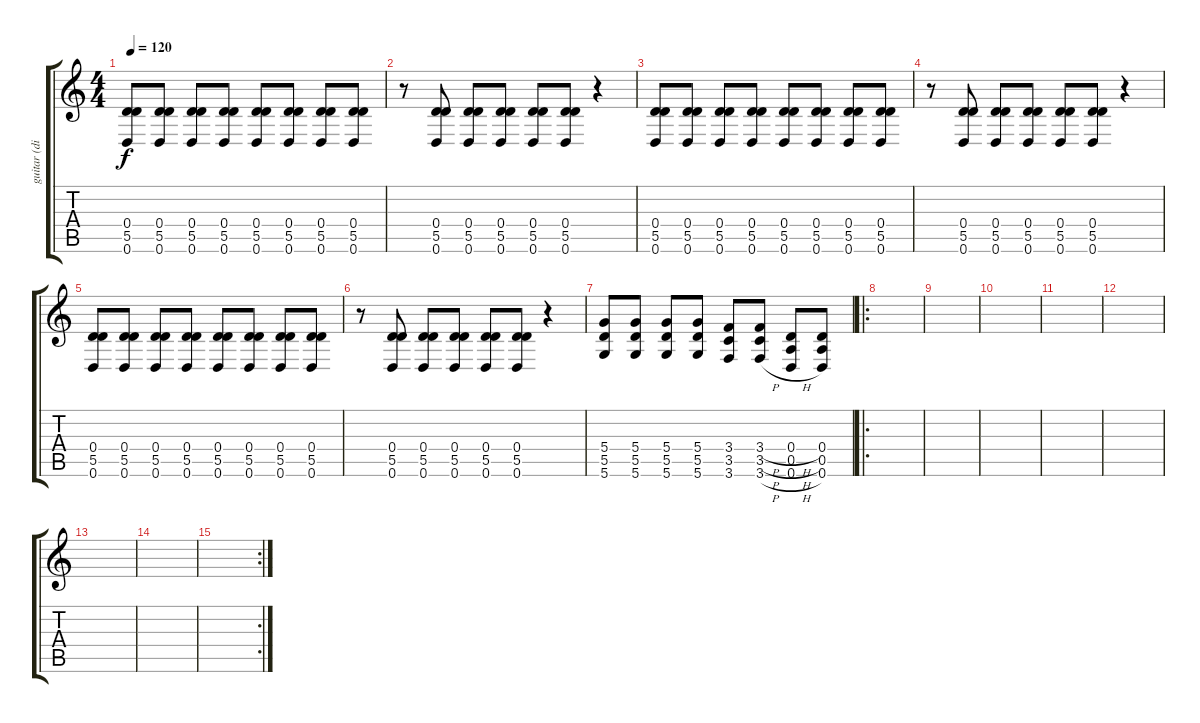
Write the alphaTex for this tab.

\track ("guitar (distortion)" "guitar (di") {instrument overdrivenguitar}
\staff {score tabs}
\tuning (E4 B3 G3 D3 A2 D2) {hide}
\ts (4 4)
\tempo 120
\clef g2
\ks c
(0.4 5.5 0.6).8{dy f} (0.4 5.5 0.6).8 (0.4 5.5 0.6).8 (0.4 5.5 0.6).8 (0.4 5.5 0.6).8 (0.4 5.5 0.6).8 (0.4 5.5 0.6).8 (0.4 5.5 0.6).8 |
r.8 (0.4 5.5 0.6).8 (0.4 5.5 0.6).8 (0.4 5.5 0.6).8 (0.4 5.5 0.6).8 (0.4 5.5 0.6).8 r.4 |
(0.4 5.5 0.6).8 (0.4 5.5 0.6).8 (0.4 5.5 0.6).8 (0.4 5.5 0.6).8 (0.4 5.5 0.6).8 (0.4 5.5 0.6).8 (0.4 5.5 0.6).8 (0.4 5.5 0.6).8 |
r.8 (0.4 5.5 0.6).8 (0.4 5.5 0.6).8 (0.4 5.5 0.6).8 (0.4 5.5 0.6).8 (0.4 5.5 0.6).8 r.4 |
(0.4 5.5 0.6).8 (0.4 5.5 0.6).8 (0.4 5.5 0.6).8 (0.4 5.5 0.6).8 (0.4 5.5 0.6).8 (0.4 5.5 0.6).8 (0.4 5.5 0.6).8 (0.4 5.5 0.6).8 |
r.8 (0.4 5.5 0.6).8 (0.4 5.5 0.6).8 (0.4 5.5 0.6).8 (0.4 5.5 0.6).8 (0.4 5.5 0.6).8 r.4 |
(5.4 5.5 5.6).8 (5.4 5.5 5.6).8 (5.4 5.5 5.6).8 (5.4 5.5 5.6).8 (3.4 3.5 3.6).8 (3.4{h} 3.5{h} 3.6{h}).8 (0.4{h} 0.5{h} 0.6{h}).8 (0.4 0.5 0.6).8 |
\ro
|
|
|
|
|
|
|
\rc 2
